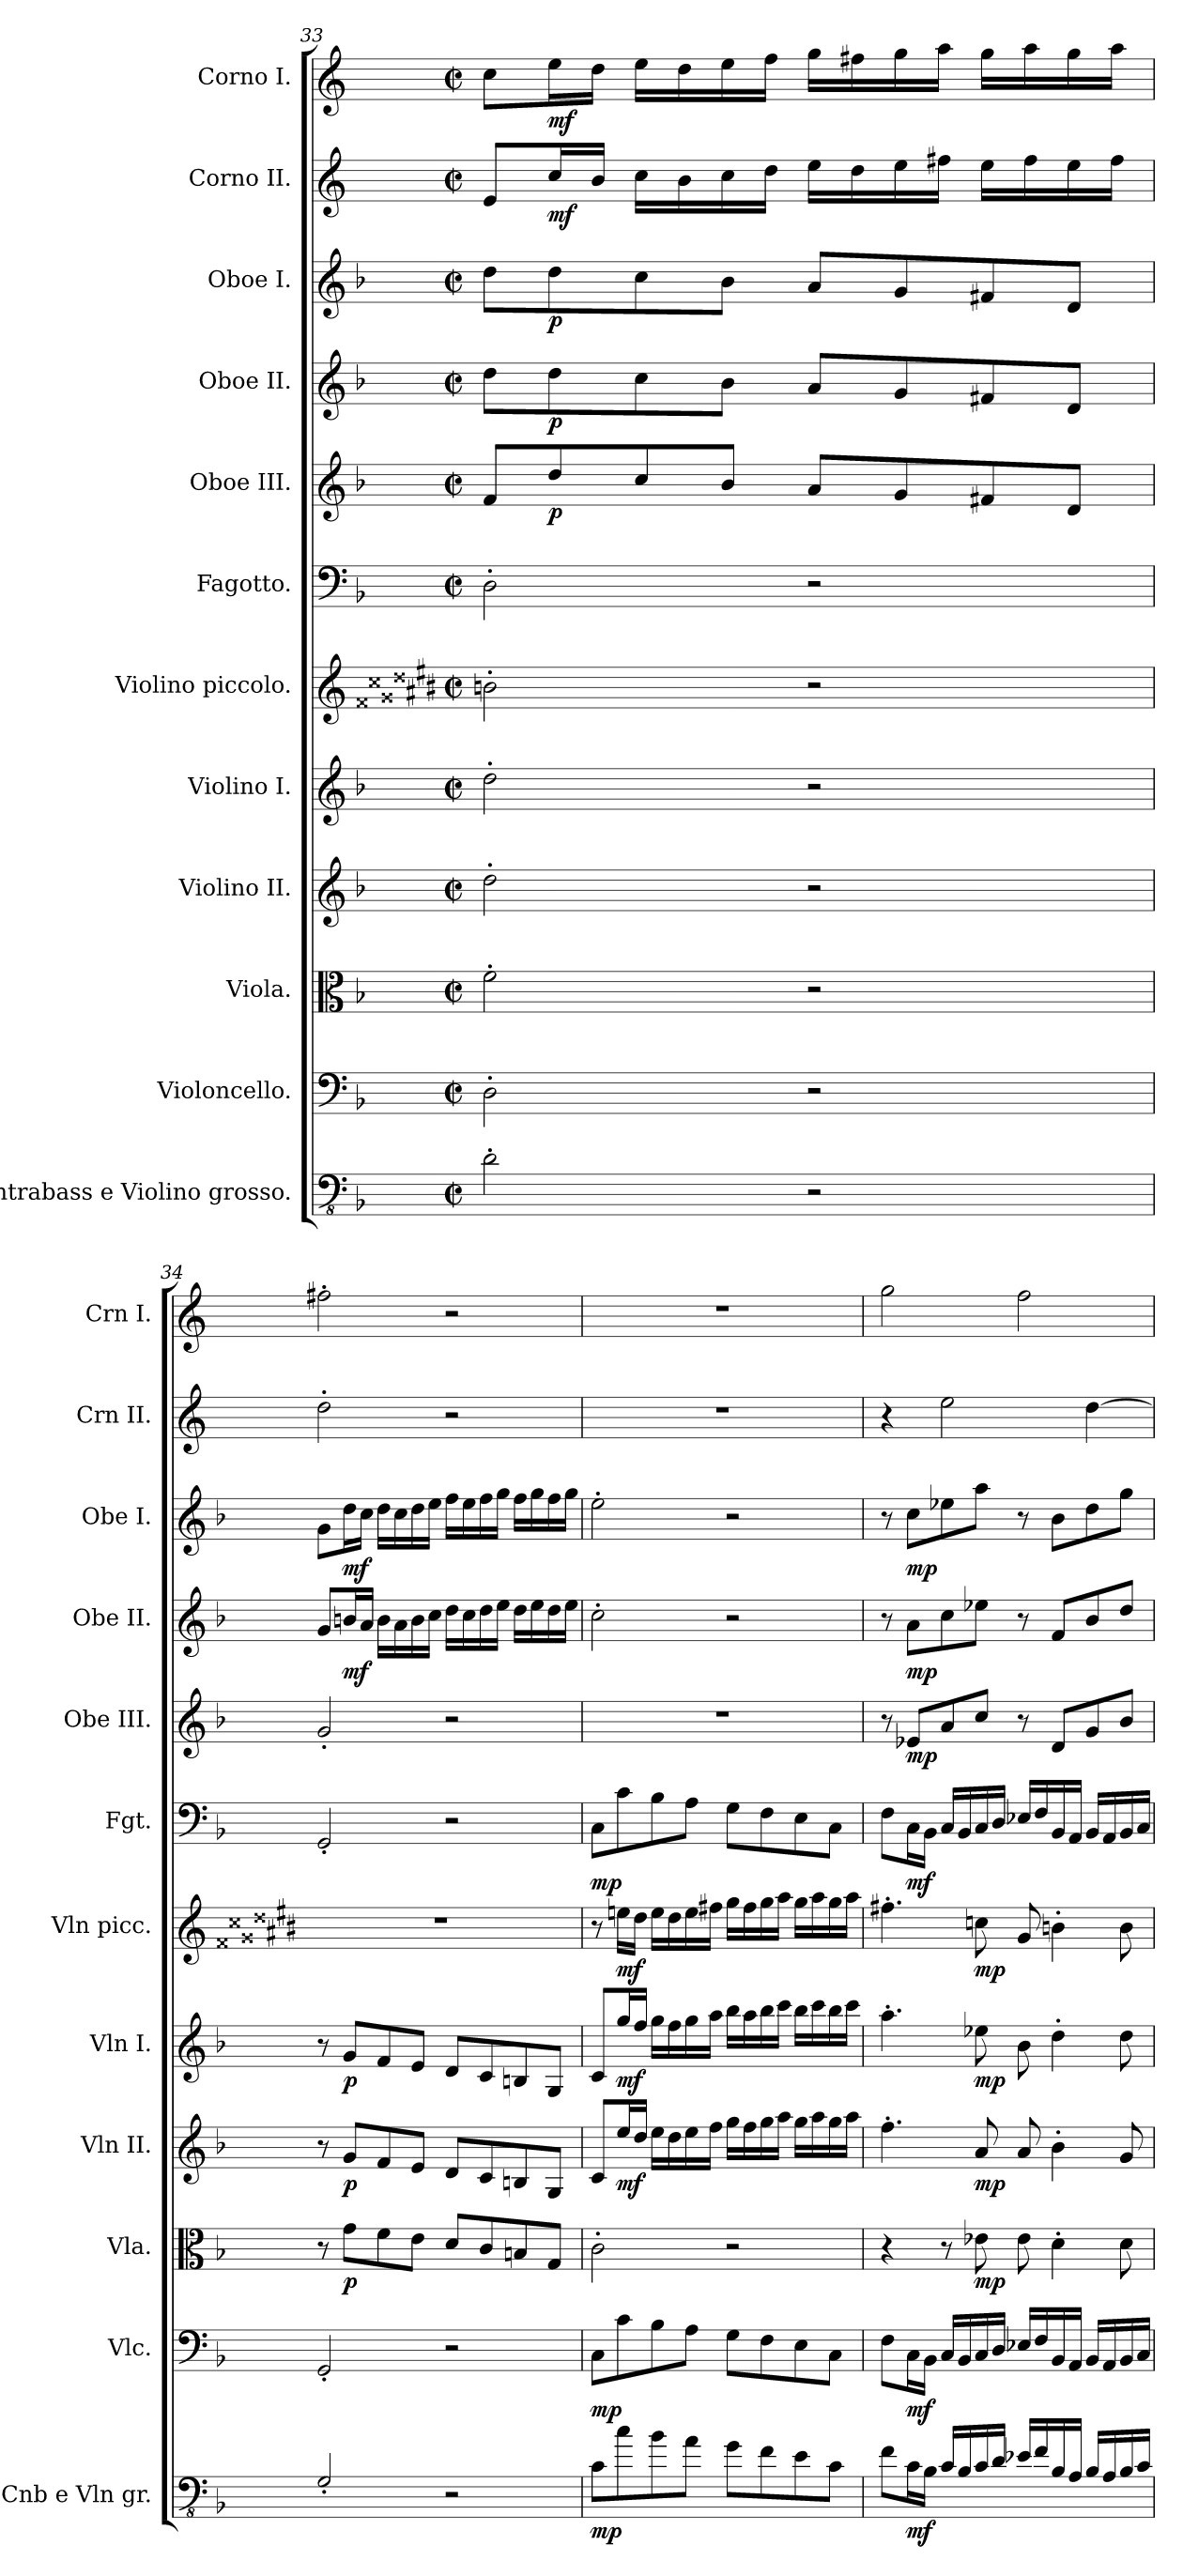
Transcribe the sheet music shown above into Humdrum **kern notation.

**kern	**dynam	**kern	**dynam	**kern	**dynam	**kern	**dynam	**kern	**dynam	**kern	**dynam	**kern	**dynam	**kern	**dynam	**kern	**dynam	**kern	**dynam	**kern	**dynam	**kern	**dynam
*part12	*part12	*part11	*part11	*part10	*part10	*part9	*part9	*part8	*part8	*part7	*part7	*part6	*part6	*part5	*part5	*part4	*part4	*part3	*part3	*part2	*part2	*part1	*part1
*staff12	*staff12	*staff11	*staff11	*staff10	*staff10	*staff9	*staff9	*staff8	*staff8	*staff7	*staff7	*staff6	*staff6	*staff5	*staff5	*staff4	*staff4	*staff3	*staff3	*staff2	*staff2	*staff1	*staff1
*I"Contrabass e Violino grosso.	*	*I"Violoncello.	*	*I"Viola.	*	*I"Violino II.	*	*I"Violino I.	*	*I"Violino piccolo.	*	*I"Fagotto.	*	*I"Oboe III.	*	*I"Oboe II.	*	*I"Oboe I.	*	*I"Corno II.	*	*I"Corno I.	*
*I'Cnb e Vln gr.	*	*I'Vlc.	*	*I'Vla.	*	*I'Vln II.	*	*I'Vln I.	*	*I'Vln picc.	*	*I'Fgt.	*	*I'Obe III.	*	*I'Obe II.	*	*I'Obe I.	*	*I'Crn II.	*	*I'Crn I.	*
*clefFv4	*	*clefF4	*	*clefC3	*	*clefG2	*	*clefG2	*	*clefG2	*	*clefF4	*	*clefG2	*	*clefG2	*	*clefG2	*	*clefG2	*	*clefG2	*
*ITrd7c12	*	*	*	*	*	*	*	*	*	*ITrd-1c-3	*	*	*	*	*	*	*	*	*	*ITrd4c7	*	*ITrd4c7	*
*k[b-]	*	*k[b-]	*	*k[b-]	*	*k[b-]	*	*k[b-]	*	*k[f##c##g##d##a#e#b#]	*	*k[b-]	*	*k[b-]	*	*k[b-]	*	*k[b-]	*	*k[b-]	*	*k[b-]	*
*M2/2	*	*M2/2	*	*M2/2	*	*M2/2	*	*M2/2	*	*M2/2	*	*M2/2	*	*M2/2	*	*M2/2	*	*M2/2	*	*M2/2	*	*M2/2	*
*met(c|)	*	*met(c|)	*	*met(c|)	*	*met(c|)	*	*met(c|)	*	*met(c|)	*	*met(c|)	*	*met(c|)	*	*met(c|)	*	*met(c|)	*	*met(c|)	*	*met(c|)	*
=33	=33	=33	=33	=33	=33	=33	=33	=33	=33	=33	=33	=33	=33	=33	=33	=33	=33	=33	=33	=33	=33	=33	=33
2DD'\	.	2D'\	.	2f'\	.	2dd'\	.	2dd'\	.	2cc##'\	.	2D'\	.	8f/L	.	8dd\L	.	8dd\L	.	8A/L	.	8f\L	.
!	!	!	!	!	!	!	!	!	!	!	!	!	!	!	!LO:DY:b	!	!LO:DY:b	!	!LO:DY:b	!	!LO:DY:b	!	!LO:DY:b
.	.	.	.	.	.	.	.	.	.	.	.	.	.	8dd/	p	8dd\	p	8dd\	p	16f/L	mf	16a\L	mf
.	.	.	.	.	.	.	.	.	.	.	.	.	.	.	.	.	.	.	.	16e/JJ	.	16g\JJ	.
.	.	.	.	.	.	.	.	.	.	.	.	.	.	8cc/	.	8cc\	.	8cc\	.	16f\LL	.	16a\LL	.
.	.	.	.	.	.	.	.	.	.	.	.	.	.	.	.	.	.	.	.	16e\	.	16g\	.
.	.	.	.	.	.	.	.	.	.	.	.	.	.	8b-/J	.	8b-\J	.	8b-\J	.	16f\	.	16a\	.
.	.	.	.	.	.	.	.	.	.	.	.	.	.	.	.	.	.	.	.	16g\JJ	.	16b-\JJ	.
2r	.	2r	.	2r	.	2r	.	2r	.	2r	.	2r	.	8a/L	.	8a/L	.	8a/L	.	16a\LL	.	16cc\LL	.
.	.	.	.	.	.	.	.	.	.	.	.	.	.	.	.	.	.	.	.	16g\	.	16bn\	.
.	.	.	.	.	.	.	.	.	.	.	.	.	.	8g/	.	8g/	.	8g/	.	16a\	.	16cc\	.
.	.	.	.	.	.	.	.	.	.	.	.	.	.	.	.	.	.	.	.	16bn\JJ	.	16dd\JJ	.
.	.	.	.	.	.	.	.	.	.	.	.	.	.	8f#X/	.	8f#X/	.	8f#X/	.	16a\LL	.	16cc\LL	.
.	.	.	.	.	.	.	.	.	.	.	.	.	.	.	.	.	.	.	.	16b\	.	16dd\	.
.	.	.	.	.	.	.	.	.	.	.	.	.	.	8d/J	.	8d/J	.	8d/J	.	16a\	.	16cc\	.
.	.	.	.	.	.	.	.	.	.	.	.	.	.	.	.	.	.	.	.	16b\JJ	.	16dd\JJ	.
!!LO:PB:g=z
=34	=34	=34	=34	=34	=34	=34	=34	=34	=34	=34	=34	=34	=34	=34	=34	=34	=34	=34	=34	=34	=34	=34	=34
2GGG'/	.	2GG'/	.	8r	.	8r	.	8r	.	1r	.	2GG'/	.	2g'/	.	8g/L	.	8g\L	.	2g'\	.	2bn'\	.
!	!	!	!	!	!LO:DY:b	!	!LO:DY:b	!	!LO:DY:b	!	!	!	!	!	!	!	!LO:DY:b	!	!LO:DY:b	!	!	!	!
.	.	.	.	8g\L	p	8g/L	p	8g/L	p	.	.	.	.	.	.	16bn/L	mf	16dd\L	mf	.	.	.	.
.	.	.	.	.	.	.	.	.	.	.	.	.	.	.	.	16a/JJ	.	16cc\JJ	.	.	.	.	.
.	.	.	.	8f\	.	8f/	.	8f/	.	.	.	.	.	.	.	16b\LL	.	16dd\LL	.	.	.	.	.
.	.	.	.	.	.	.	.	.	.	.	.	.	.	.	.	16a\	.	16cc\	.	.	.	.	.
.	.	.	.	8e\J	.	8e/J	.	8e/J	.	.	.	.	.	.	.	16b\	.	16dd\	.	.	.	.	.
.	.	.	.	.	.	.	.	.	.	.	.	.	.	.	.	16cc\JJ	.	16ee\JJ	.	.	.	.	.
2r	.	2r	.	8d/L	.	8d/L	.	8d/L	.	.	.	2r	.	2r	.	16dd\LL	.	16ff\LL	.	2r	.	2r	.
.	.	.	.	.	.	.	.	.	.	.	.	.	.	.	.	16cc\	.	16ee\	.	.	.	.	.
.	.	.	.	8c/	.	8c/	.	8c/	.	.	.	.	.	.	.	16dd\	.	16ff\	.	.	.	.	.
.	.	.	.	.	.	.	.	.	.	.	.	.	.	.	.	16ee\JJ	.	16gg\JJ	.	.	.	.	.
.	.	.	.	8Bn/	.	8Bn/	.	8Bn/	.	.	.	.	.	.	.	16dd\LL	.	16ff\LL	.	.	.	.	.
.	.	.	.	.	.	.	.	.	.	.	.	.	.	.	.	16ee\	.	16gg\	.	.	.	.	.
.	.	.	.	8G/J	.	8G/J	.	8G/J	.	.	.	.	.	.	.	16dd\	.	16ff\	.	.	.	.	.
.	.	.	.	.	.	.	.	.	.	.	.	.	.	.	.	16ee\JJ	.	16gg\JJ	.	.	.	.	.
=35	=35	=35	=35	=35	=35	=35	=35	=35	=35	=35	=35	=35	=35	=35	=35	=35	=35	=35	=35	=35	=35	=35	=35
!	!LO:DY:b	!	!LO:DY:b	!	!	!	!	!	!	!	!	!	!LO:DY:b	!	!	!	!	!	!	!	!	!	!
8CC\L	mp	8C\L	mp	2c'\	.	8c/L	.	8c/L	.	8r	.	8C\L	mp	1r	.	2cc'\	.	2ee'\	.	1r	.	1r	.
!	!	!	!	!	!	!	!LO:DY:b	!	!LO:DY:b	!	!LO:DY:b	!	!	!	!	!	!	!	!	!	!	!	!
8C\	.	8c\	.	.	.	16ee/L	mf	16gg/L	mf	16ff##\LL	mf	8c\	.	.	.	.	.	.	.	.	.	.	.
.	.	.	.	.	.	16dd/JJ	.	16ff/JJ	.	16ee#\JJ	.	.	.	.	.	.	.	.	.	.	.	.	.
8BB-\	.	8B-\	.	.	.	16ee\LL	.	16gg\LL	.	16ff##\LL	.	8B-\	.	.	.	.	.	.	.	.	.	.	.
.	.	.	.	.	.	16dd\	.	16ff\	.	16ee#\	.	.	.	.	.	.	.	.	.	.	.	.	.
8AA\J	.	8A\J	.	.	.	16ee\	.	16gg\	.	16ff##\	.	8A\J	.	.	.	.	.	.	.	.	.	.	.
.	.	.	.	.	.	16ff\JJ	.	16aa\JJ	.	16gg##\JJ	.	.	.	.	.	.	.	.	.	.	.	.	.
8GG\L	.	8G\L	.	2r	.	16gg\LL	.	16bb-\LL	.	16aa#\LL	.	8G\L	.	.	.	2r	.	2r	.	.	.	.	.
.	.	.	.	.	.	16ff\	.	16aa\	.	16gg##\	.	.	.	.	.	.	.	.	.	.	.	.	.
8FF\	.	8F\	.	.	.	16gg\	.	16bb-\	.	16aa#\	.	8F\	.	.	.	.	.	.	.	.	.	.	.
.	.	.	.	.	.	16aa\JJ	.	16ccc\JJ	.	16bb#\JJ	.	.	.	.	.	.	.	.	.	.	.	.	.
8EE\	.	8E\	.	.	.	16gg\LL	.	16bb-\LL	.	16aa#\LL	.	8E\	.	.	.	.	.	.	.	.	.	.	.
.	.	.	.	.	.	16aa\	.	16ccc\	.	16bb#\	.	.	.	.	.	.	.	.	.	.	.	.	.
8CC\J	.	8C\J	.	.	.	16gg\	.	16bb-\	.	16aa#\	.	8C\J	.	.	.	.	.	.	.	.	.	.	.
.	.	.	.	.	.	16aa\JJ	.	16ccc\JJ	.	16bb#\JJ	.	.	.	.	.	.	.	.	.	.	.	.	.
!!LO:PB:g=z
=36	=36	=36	=36	=36	=36	=36	=36	=36	=36	=36	=36	=36	=36	=36	=36	=36	=36	=36	=36	=36	=36	=36	=36
8FF\L	.	8F\L	.	4r	.	4.ff'\	.	4.aa'\	.	4.gg##'\	.	8F\L	.	8r	.	8r	.	8r	.	4r	.	2cc\	.
!	!LO:DY:b	!	!LO:DY:b	!	!	!	!	!	!	!	!	!	!LO:DY:b	!	!LO:DY:b	!	!LO:DY:b	!	!LO:DY:b	!	!	!	!
16CC\L	mf	16C\L	mf	.	.	.	.	.	.	.	.	16C\L	mf	8e-X/L	mp	8a\L	mp	8cc\L	mp	.	.	.	.
16BBB-\JJ	.	16BB-\JJ	.	.	.	.	.	.	.	.	.	16BB-\JJ	.	.	.	.	.	.	.	.	.	.	.
16CC/LL	.	16C/LL	.	8r	.	.	.	.	.	.	.	16C/LL	.	8a/	.	8cc\	.	8ee-X\	.	2a\	.	.	.
16BBB-/	.	16BB-/	.	.	.	.	.	.	.	.	.	16BB-/	.	.	.	.	.	.	.	.	.	.	.
!	!	!	!	!	!LO:DY:b	!	!LO:DY:b	!	!LO:DY:b	!	!LO:DY:b	!	!	!	!	!	!	!	!	!	!	!	!
16CC/	.	16C/	.	8e-X\	mp	8a/	mp	8ee-X\	mp	8dd#X\	mp	16C/	.	8cc/J	.	8ee-X\J	.	8aa\J	.	.	.	.	.
16DD/JJ	.	16D/JJ	.	.	.	.	.	.	.	.	.	16D/JJ	.	.	.	.	.	.	.	.	.	.	.
16EE-X/LL	.	16E-X/LL	.	8e-\	.	8a/	.	8b-\	.	8a#/	.	16E-X/LL	.	8r	.	8r	.	8r	.	.	.	2b-\	.
16FF/	.	16F/	.	.	.	.	.	.	.	.	.	16F/	.	.	.	.	.	.	.	.	.	.	.
16BBB-/	.	16BB-/	.	4d'\	.	4b-'\	.	4dd'\	.	4cc##'\	.	16BB-/	.	8d/L	.	8f/L	.	8b-\L	.	.	.	.	.
16AAA/JJ	.	16AA/JJ	.	.	.	.	.	.	.	.	.	16AA/JJ	.	.	.	.	.	.	.	.	.	.	.
16BBB-/LL	.	16BB-/LL	.	.	.	.	.	.	.	.	.	16BB-/LL	.	8g/	.	8b-/	.	8dd\	.	[4g\	.	.	.
16AAA/	.	16AA/	.	.	.	.	.	.	.	.	.	16AA/	.	.	.	.	.	.	.	.	.	.	.
16BBB-/	.	16BB-/	.	8d\	.	8g/	.	8dd\	.	8cc##\	.	16BB-/	.	8b-/J	.	8dd/J	.	8gg\J	.	.	.	.	.
16CC/JJ	.	16C/JJ	.	.	.	.	.	.	.	.	.	16C/JJ	.	.	.	.	.	.	.	.	.	.	.
=	=	=	=	=	=	=	=	=	=	=	=	=	=	=	=	=	=	=	=	=	=	=	=
*-	*-	*-	*-	*-	*-	*-	*-	*-	*-	*-	*-	*-	*-	*-	*-	*-	*-	*-	*-	*-	*-	*-	*-
